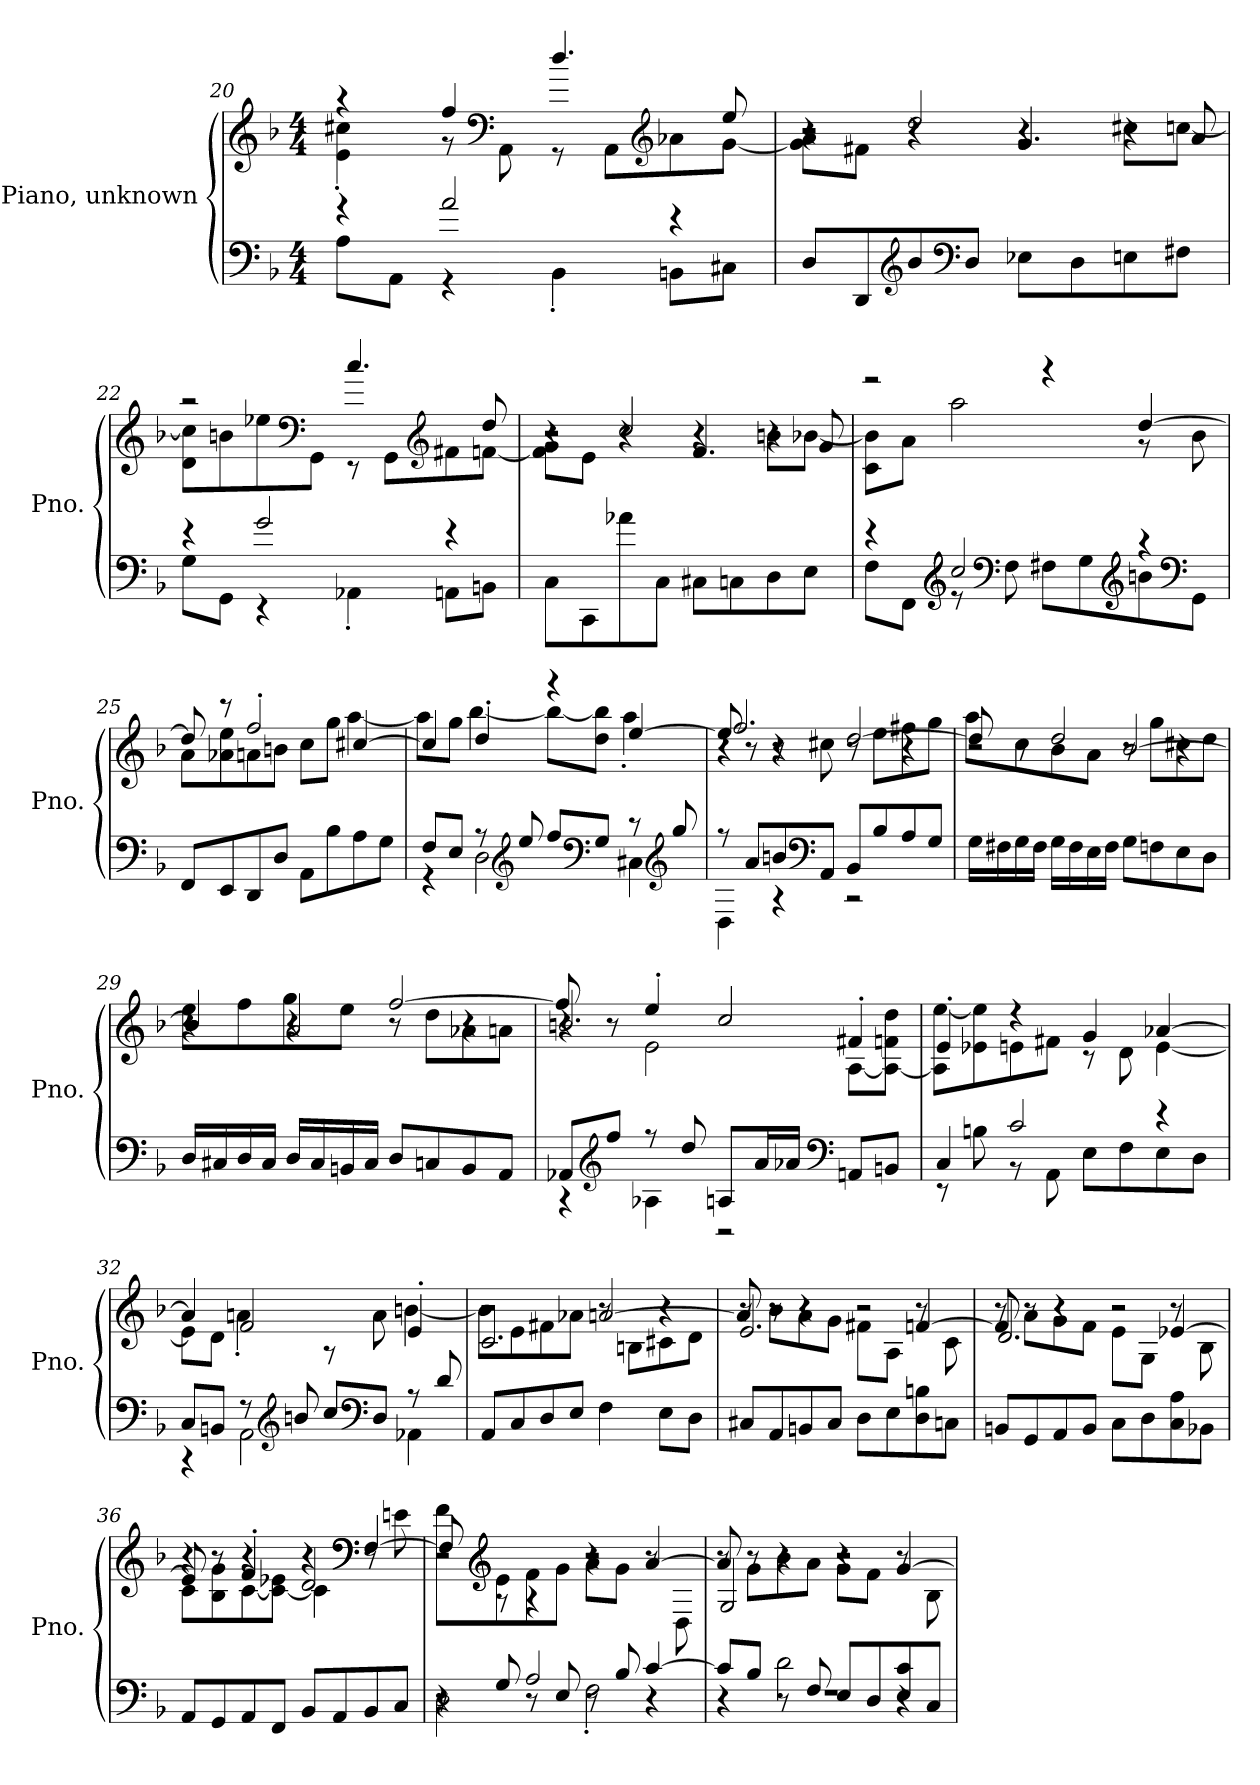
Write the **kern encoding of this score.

**kern	**kern
*part1	*part1
*staff2	*staff1
*I"Piano, unknown	*
*I'Pno.	*
*clefF4	*clefG2
*k[b-]	*k[b-]
*M4/4	*M4/4
=20	=20
*^	*^
4r	8A\L	4r	4e\' 4cc#X\'
.	8AA\J	.	.
2a/	4r	4ff/	8r
*	*	*clefF4	*
.	.	.	8AA\
.	4BB-'\	4.dd/	8r
.	.	.	8AA\L
*	*	*clefG2	*
4r	8BBn\L	.	8a-X\
.	8C#X\J	8ee/	[8g\J
*v	*v	*	*
=21	=21	=21
*	*	*^
8D/L	4r	8g\] 8a\L	2r
8DD/	.	8f#X\J	.
*clefG2	*	*	*
8b-/	2dd/	4r	.
*clefF4	*	*	*
8D/J	.	.	.
8E-X\L	.	4r	4.g/
8D\	.	.	.
8En\	4r	8cc#X\L	.
8F#X\J	.	[8ccn\J	8a/
*	*	*v	*v
!!LO:LB:g=z
=22	=22	=22
*^	*	*
4r	8G\L	2r	8d\ 8cc\]L
.	8GG\J	.	8bn\
2g/	4r	.	8ee-X\
*	*	*clefF4	*
.	.	.	8GG\J
.	4AA-X'\	4.cc/	8r
.	.	.	8GG\L
*	*	*clefG2	*
4r	8AAn\L	.	8f#X\
.	8BBn\J	8dd/	[8fn\J
*v	*v	*	*
=23	=23	=23
*	*	*^
8C\L	4r	8f\] 8g\L	2r
8CC\	.	8e\J	.
8a-X\	2cc/	4r	.
8C\J	.	.	.
8C#X\L	.	4r	4.f/
8Cn\	.	.	.
8D\	4r	8bn\L	.
8E\J	.	[8b-X\J	8g/
*	*	*v	*v
=24	=24	=24
*^	*	*
4r	8F\L	2r	8c\ 8b-\]L
.	8FF\J	.	8a\J
*clefG2	*	*	*
2cc/	8r	.	2aa\
*clefF4	*	*	*
.	8F\	.	.
.	8F#X\L	4r	.
.	8G\	.	.
*clefG2	*	*	*
4r	8bn\	[4dd/	8r
*clefF4	*	*	*
.	8GG\J	.	8b-\
*v	*v	*	*
!!LO:PB:g=z	!!
=25	=25	=25
8FF/L	8dd/]	8a\L
8EE/	8r	8a-X\ 8ee\
8DD/	2ff'/	8an\
8D/J	.	8bn\J
8AA\L	.	8cc\L
8B-\	.	8gg\J
8A\	[4cc#X/	[4aa\
8G\J	.	.
=26	=26	=26
*^	*	*
8F/L	4r	4cc#/]	8aa\L]
8E/J	.	.	8gg\J
8r	2D\	4dd'/	[4bb-\
*clefG2	*	*	*
8ee/	.	.	.
8ff/L	.	4r	8bb-\L_
*clefF4	*	*	*
8G/J	.	.	8dd\ 8bb-\]J
8r	4C#X\	[4ee/	4aa'\
*clefG2	*	*	*
8gg/	.	.	.
=27	=27	=27	=27
*	*	*	*^
8r	4D\	8ee/]	4r	2.ff/
8a/L	.	8r	.	.
8bn/	4r	4r	8r	.
*clefF4	*	*	*	*
8AA/J	.	.	8cc#X\	.
8BB-/L	2r	[2dd/	8r	.
8B-/	.	.	8ee\L	.
8A/	.	.	8ff#X\	4r
8G/J	.	.	8gg\J	.
*v	*v	*	*	*
!!LO:LB:g=z	!!	!!
=28	=28	=28	=28
16G\LL	8dd/]	8aa\L	2r
16F#X\	.	.	.
16G\	8r	8cc\	.
16F#\JJ	.	.	.
16G\LL	2dd/	8b-\	.
16F#\	.	.	.
16E\	.	8a\J	.
16F#\JJ	.	.	.
8G\L	.	8r	[2b-/
8Fn\	.	8gg\L	.
8E\	4r	8cc#X\	.
8D\J	.	8dd\J	.
=29	=29	=29	=29
16D/LL	4r	8ee\L	4b-/]
16C#X/	.	.	.
16D/	.	8ff\	.
16C#/JJ	.	.	.
16D/LL	2a/	8gg\	4r
16C#/	.	.	.
16BBn/	.	8ee\J	.
16C#/JJ	.	.	.
8D/L	.	8r	[2ff/
8Cn/	.	8dd\L	.
8BB/	4r	8a-X\	.
8AA/J	.	8an\J	.
!!LO:LB:g=z	!!	!!
=30	=30	=30	=30
*^	*	*	*
8AA-X/L	4r	2.bn/	4r	8ff/]
*clefG2	*	*	*	*
8ff/J	.	.	.	8r
8r	4A-X\	.	2e\	4ee'/
8dd/	.	.	.	.
8An/L	2r	.	.	2cc/
16a/L	.	.	.	.
16a-X/JJ	.	.	.	.
*clefF4	*	*	*	*
8AAn/L	.	4f#X'/	[8A\L	.
8BBn/J	.	.	8A\_ 8fn\ 8dd\J	.
*	*	*	*v	*v
=31	=31	=31	=31
4C/	8r	4e'/	8A\] [8ee\L
.	8Bn\	.	8e-X\ 8ee\]
2c/	8r	4r	8en\
.	8AA\	.	8f#X\J
.	8E\L	4g/	8r
.	8F\	.	8d\
4r	8E\	[4a-X/	[4e\
.	8D\J	.	.
=32	=32	=32	=32
8C/L	4r	4a-/]	8e\L]
8BBn/J	.	.	8d\J
8r	2AA\	2f/	4an'\
*clefG2	*	*	*
8bn/	.	.	.
8cc/L	.	.	8r
*clefF4	*	*	*
8D/J	.	.	8a\
8r	4AA-X\	4e'/	[4bn\
8d/	.	.	.
*v	*v	*	*
!!LO:LB:g=z
=33	=33	=33
*	*	*^
8AA/L	2.c/	8b\L]	2r
8C/	.	8e\	.
8D/	.	8f#X\	.
8E/J	.	8a-X\J	.
4F\	.	8r	[2an/
.	.	8Bn\L	.
8E\L	4r	8c#X\	.
8D\J	.	8d\J	.
=34	=34	=34	=34
8C#X/L	2.e/	8r	8a/]
8AA/	.	8b-\L	8r
8BBn/	.	8a\	4r
8C#/J	.	8g\J	.
8D\L	.	8f#X\L	2r
8E\	.	8A\J	.
8D\ 8Bn\	[4fn/	8r	.
8Cn\J	.	8c\	.
=35	=35	=35	=35
8BBn/L	8f/]	8r	2.d/
8GG/	8r	8a\L	.
8AA/	4r	8g\	.
8BB/J	.	8f\J	.
8C\L	2r	8e\L	.
8D\	.	8G\J	.
8C\ 8A\	.	8r	[4e-X/
8BB-X\J	.	8B-\	.
!!LO:LB:g=z	!!	!!
=36	=36	=36	=36
8AA/L	4r	8c\L	8e-/]
8GG/	.	8B-\ 8g\	8r
8AA/	4f'/	[8c\	4r
8FF/J	.	8c\_ 8e-X\J	.
8BB-/L	2d/	4c\]	4r
8AA/	.	.	.
*	*clefF4	*	*
8BB-/	.	8r	[4F/
8C/J	.	8en\	.
=37	=37	=37	=37
*^	*	*	*
*	*^	*	*	*
4r	2D\	8r	2r	8f\L	8F/]
*	*	*	*clefG2	*	*
.	.	8G/	.	8e\	8r
2A/	.	8r	.	8f\	4r
.	.	8E/	.	8g\J	.
.	2F'\	8r	4r	8a\L	2r
.	.	8B-/	.	8g\J	.
4r	.	[4c/	[4a/	8r	.
.	.	.	.	8D\	.
=38	=38	=38	=38	=38	=38
1r	4r	8c/L]	8a/]	8r	2G/
.	.	8B-/J	8r	8g\L	.
.	2d\	8r	4r	8b-\	.
.	.	8F/	.	8a\J	.
.	.	8E/L	4r	8g\L	2r
.	.	8D/	.	8f\J	.
.	4r	8E/ 8c/	[4g/	8r	.
.	.	8C/J	.	8B-\	.
*v	*v	*v	*	*	*
*	*v	*v	*v
=	=
*-	*-
